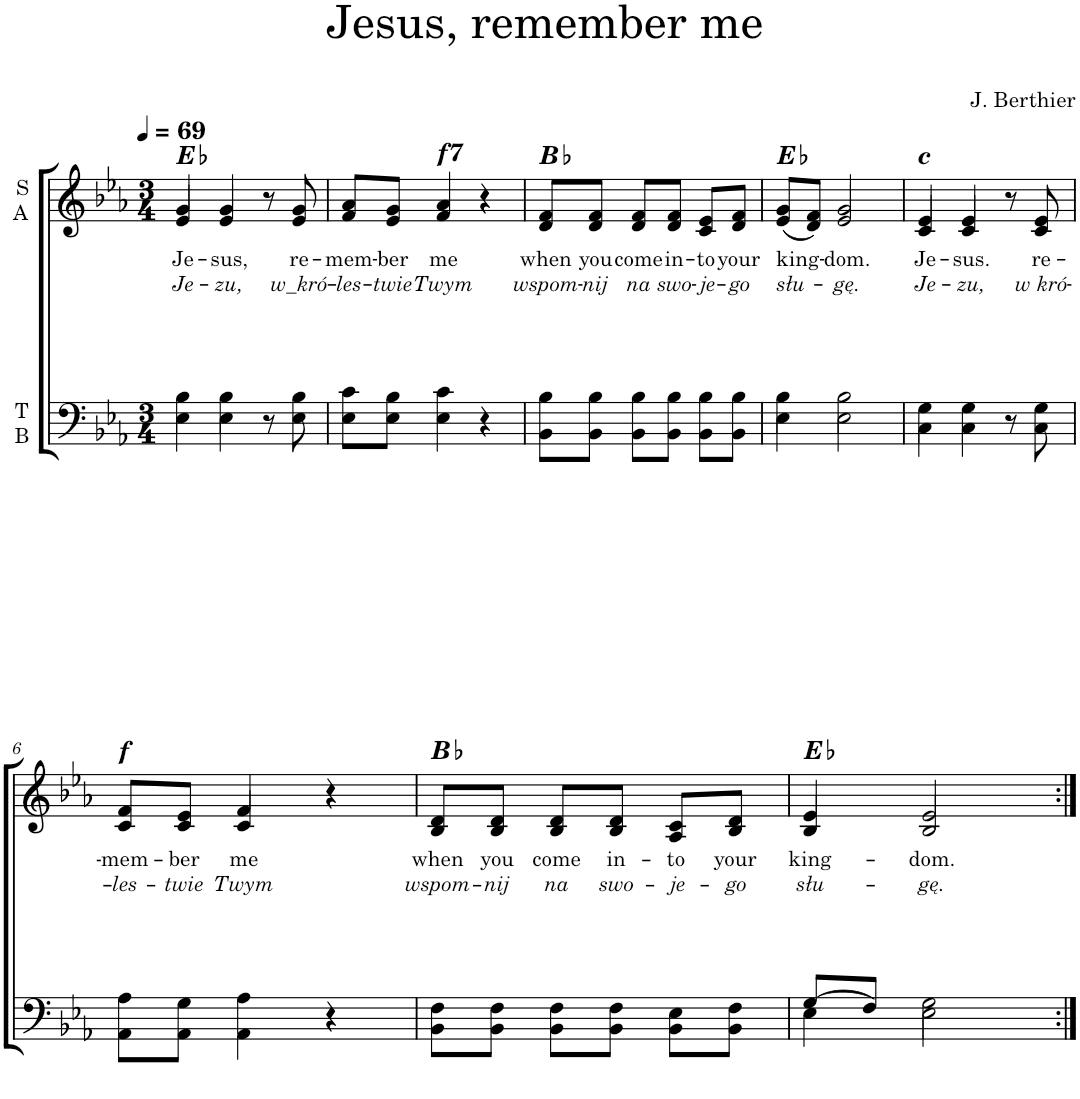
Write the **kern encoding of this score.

**kern	**kern	**text	**text	**harte
*part2	*part1	*part1	*part1	*part1
*staff2	*staff1	*staff1	*staff1	*
*I"T B	*I"S A	*	*	*
*clefF4	*clefG2	*	*	*
*k[b-e-a-]	*k[b-e-a-]	*	*	*
*M3/4	*M3/4	*	*	*
*MM69	*MM69	*	*	*
=1	=1	=1	=1	=1
*^	*	*	*	*
!	!	!	!LO:LY:b	!LO:LY:b	!
*	*	*^	*	*	*
4B-\	4E-\	4g/	4e-/	Je-	Je-	Eb:maj
!	!	!	!	!LO:LY:b	!LO:LY:b	!
4B-\	4E-\	4g/	4e-/	-sus,	-zu,	.
8r	8r	8r	8r	.	.	.
!	!	!	!	!LO:LY:b	!LO:LY:b	!
8E-\ 8B-\	8ryy	8e-/ 8g/	8ryy	re-	w_kró-	.
=2	=2	=2	=2	=2	=2	=2
!	!	!	!	!LO:LY:b	!LO:LY:b	!
8E-\ 8c\L	2ryy	8f/ 8a-/L	2ryy	-mem-	-les-	.
!	!	!	!	!LO:LY:b	!LO:LY:b	!
8E-\ 8B-\J	.	8e-/ 8g/J	.	-ber	-twie	.
!	!	!	!	!LO:LY:b	!LO:LY:b	!LO:H:kt=7
4E-\ 4c\	.	4f/ 4a-/	.	me	Twym	F:min7
4r	4r	4r	4r	.	.	.
=3	=3	=3	=3	=3	=3	=3
!	!	!	!	!LO:LY:b	!LO:LY:b	!
*v	*v	*	*	*	*	*
*	*v	*v	*	*	*
8BB-\ 8B-\L	8d/ 8f/L	when	wspom-	Bb:maj
!	!	!LO:LY:b	!LO:LY:b	!
8BB-\ 8B-\J	8d/ 8f/J	you	-nij	.
!	!	!LO:LY:b	!LO:LY:b	!
8BB-\ 8B-\L	8d/ 8f/L	come	na	.
!	!	!LO:LY:b	!LO:LY:b	!
8BB-\ 8B-\J	8d/ 8f/J	in-	swo-	.
!	!	!LO:LY:b	!LO:LY:b	!
8BB-\ 8B-\L	8c/ 8e-/L	-to	-je-	.
!	!	!LO:LY:b	!LO:LY:b	!
8BB-\ 8B-\J	8d/ 8f/J	your	-go	.
=4	=4	=4	=4	=4
*^	*	*	*	*
!	!	!	!LO:LY:b	!LO:LY:b	!
*	*	*^	*	*	*
4B-\	4E-\	(8e-/ 8g/L	4ryy	king-	słu-	Eb:maj
.	.	8d/ 8f/J)	.	.	.	.
!	!	!	!	!LO:LY:b	!LO:LY:b	!
2B-\	2E-\	2g/	2e-/	-dom.	-gę.	.
=5	=5	=5	=5	=5	=5	=5
!	!	!	!	!LO:LY:b	!LO:LY:b	!
4G\	4C\	4e-/	4c/	Je-	Je-	C:min
!	!	!	!	!LO:LY:b	!LO:LY:b	!
4G\	4C\	4e-/	4c/	-sus.	-zu,	.
8r	8r	8r	8r	.	.	.
!	!	!	!	!LO:LY:b	!LO:LY:b	!
8C\ 8G\	8ryy	8c/ 8e-/	8ryy	re-	w kró-	.
!!LO:LB:g=z	!!
=6	=6	=6	=6	=6	=6	=6
!	!	!	!	!LO:LY:b	!LO:LY:b	!
8AA-\ 8A-\L	4ryy	8c/ 8f/L	4ryy	-mem-	-les-	F:min
!	!	!	!	!LO:LY:b	!LO:LY:b	!
8AA-\ 8G\J	.	8c/ 8e-/J	.	-ber	-twie	.
!	!	!	!	!LO:LY:b	!LO:LY:b	!
4A-\	4AA-\	4f/	4c/	me	Twym	.
4r	4r	4r	4r	.	.	.
=7	=7	=7	=7	=7	=7	=7
!	!	!	!	!LO:LY:b	!LO:LY:b	!
*v	*v	*	*	*	*	*
*	*v	*v	*	*	*
8BB-\ 8F\L	8B-/ 8d/L	when	wspom-	Bb:maj
!	!	!LO:LY:b	!LO:LY:b	!
8BB-\ 8F\J	8B-/ 8d/J	you	-nij	.
!	!	!LO:LY:b	!LO:LY:b	!
8BB-\ 8F\L	8B-/ 8d/L	come	na	.
!	!	!LO:LY:b	!LO:LY:b	!
8BB-\ 8F\J	8B-/ 8d/J	in-	swo-	.
!	!	!LO:LY:b	!LO:LY:b	!
8BB-\ 8E-\L	8A-/ 8c/L	-to	-je-	.
!	!	!LO:LY:b	!LO:LY:b	!
8BB-\ 8F\J	8B-/ 8d/J	your	-go	.
=8	=8	=8	=8	=8
*^	*	*	*	*
!	!	!	!LO:LY:b	!LO:LY:b	!
*	*	*^	*	*	*
(>8G/L	4E-\	4e-/	4B-/	king-	słu-	Eb:maj
8F/J)	.	.	.	.	.	.
!	!	!	!	!LO:LY:b	!LO:LY:b	!
2G\	2E-\	2e-/	2B-/	-dom.	-gę.	.
*v	*v	*	*	*	*	*
*	*v	*v	*	*	*
=:|!	=:|!	=:|!	=:|!	=:|!
*-	*-	*-	*-	*-
